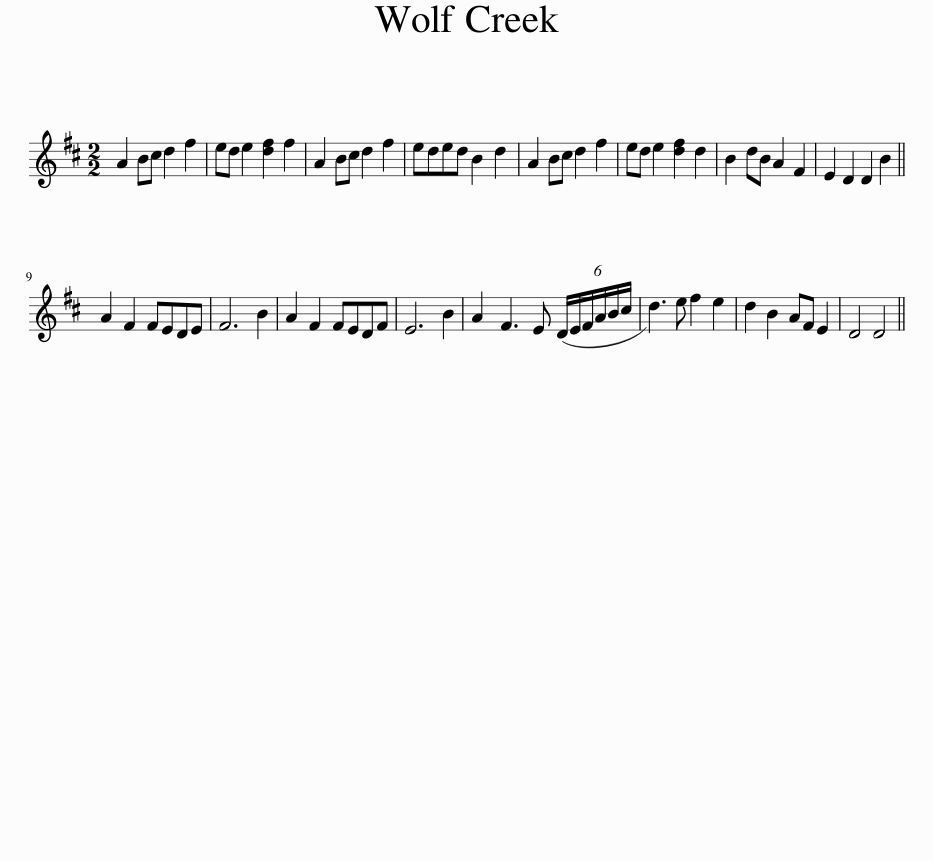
X:1
L:1/8
M:2/2
I:linebreak $
K:D
V:1 treble
V:1
 A2 Bc d2 f2 | ed e2 [df]2 f2 | A2 Bc d2 f2 | eded B2 d2 | A2 Bc d2 f2 | %5
 ed e2 [df]2 d2 | B2 dB A2 F2 | E2 D2 D2 B2 ||$ A2 F2 FEDE | F6 B2 | %10
 A2 F2 FEDF | E6 B2 | A2 F3 E (6:2:6(D/E/F/A/B/c/ | d3) e f2 e2 | d2 B2 AF E2 | %15
 D4 D4 || %16
